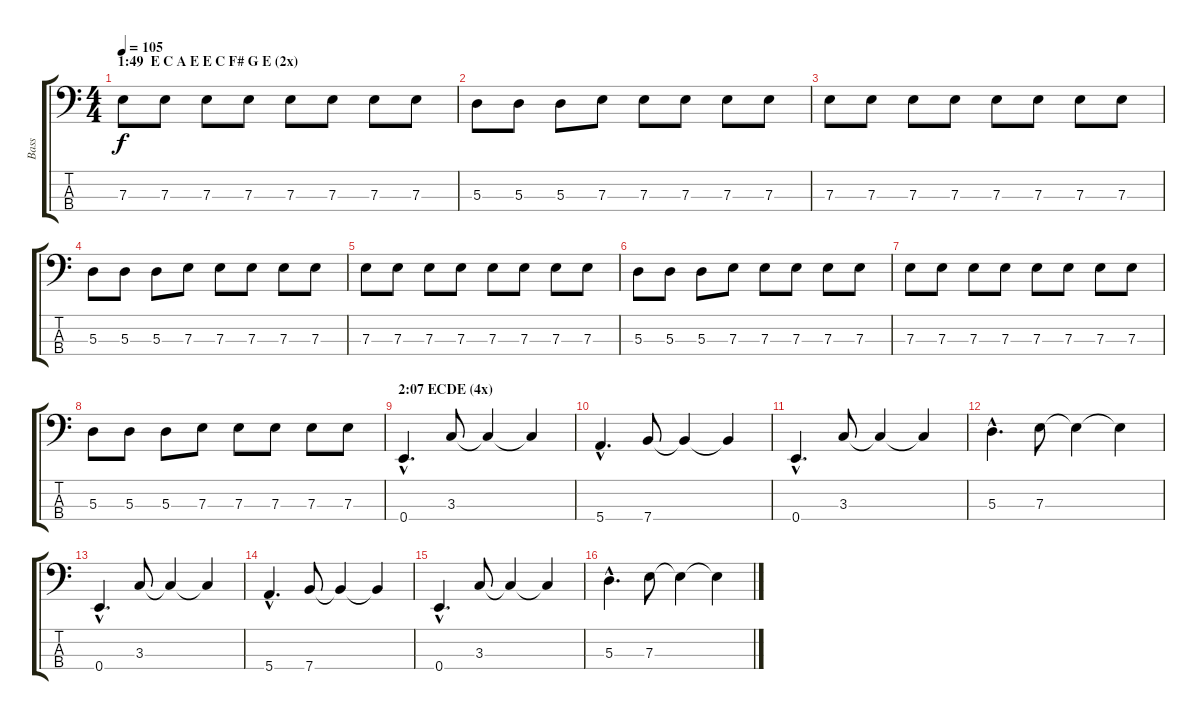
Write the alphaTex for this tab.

\track ("Bass" "Bass") {instrument electricbassfinger}
\staff {score tabs}
\tuning (G2 D2 A1 E1) {hide}
\ts (4 4)
\section ("" "1:49  E C A E E C F# G E (2x)")
\tempo 105
\clef f4
\ks c
7.3.8{dy f} 7.3.8 7.3.8 7.3.8 7.3.8 7.3.8 7.3.8 7.3.8 |
5.3.8 5.3.8 5.3.8 7.3.8 7.3.8 7.3.8 7.3.8 7.3.8 |
7.3.8 7.3.8 7.3.8 7.3.8 7.3.8 7.3.8 7.3.8 7.3.8 |
5.3.8 5.3.8 5.3.8 7.3.8 7.3.8 7.3.8 7.3.8 7.3.8 |
7.3.8 7.3.8 7.3.8 7.3.8 7.3.8 7.3.8 7.3.8 7.3.8 |
5.3.8 5.3.8 5.3.8 7.3.8 7.3.8 7.3.8 7.3.8 7.3.8 |
7.3.8 7.3.8 7.3.8 7.3.8 7.3.8 7.3.8 7.3.8 7.3.8 |
5.3.8 5.3.8 5.3.8 7.3.8 7.3.8 7.3.8 7.3.8 7.3.8 |
\section ("" "2:07 ECDE (4x)")
0.4{hac}.4{d} 3.3.8 3.3{t}.4 3.3{t}.4 |
5.4{hac}.4{d} 7.4.8 7.4{t}.4 7.4{t}.4 |
0.4{hac}.4{d} 3.3.8 3.3{t}.4 3.3{t}.4 |
5.3{hac}.4{d} 7.3.8 7.3{t}.4 7.3{t}.4 |
0.4{hac}.4{d} 3.3.8 3.3{t}.4 3.3{t}.4 |
5.4{hac}.4{d} 7.4.8 7.4{t}.4 7.4{t}.4 |
0.4{hac}.4{d} 3.3.8 3.3{t}.4 3.3{t}.4 |
5.3{hac}.4{d} 7.3.8 7.3{t}.4 7.3{t}.4
